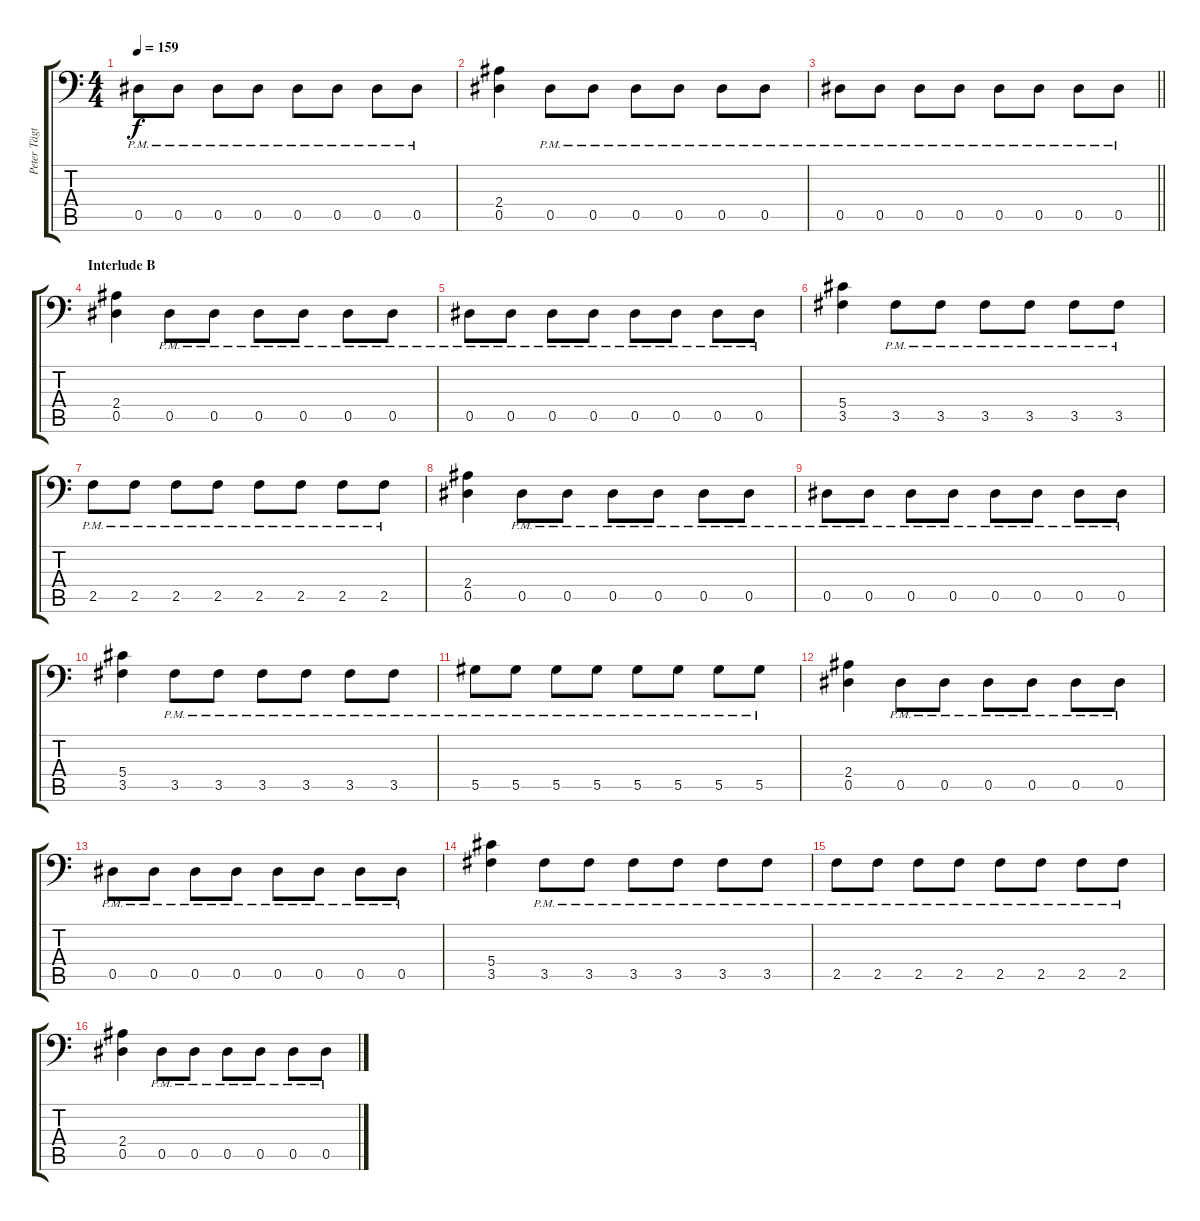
\track ("Peter Tägtgren (Rythm 1)" "Peter Tägt") {instrument distortionguitar}
\staff {score tabs}
\tuning (Bb3 F3 Db3 Ab2 Eb2 Bb1) {hide}
\ts (4 4)
\tempo 159
\clef f4
\ks c
0.5{pm}.8{dy f} 0.5{pm}.8 0.5{pm}.8 0.5{pm}.8 0.5{pm}.8 0.5{pm}.8 0.5{pm}.8 0.5{pm}.8 |
(2.4 0.5).4 0.5{pm}.8 0.5{pm}.8 0.5{pm}.8 0.5{pm}.8 0.5{pm}.8 0.5{pm}.8 |
\barLineRight lightlight
0.5{pm}.8 0.5{pm}.8 0.5{pm}.8 0.5{pm}.8 0.5{pm}.8 0.5{pm}.8 0.5{pm}.8 0.5{pm}.8 |
\section ("" "Interlude B")
(2.4 0.5).4 0.5{pm}.8 0.5{pm}.8 0.5{pm}.8 0.5{pm}.8 0.5{pm}.8 0.5{pm}.8 |
0.5{pm}.8 0.5{pm}.8 0.5{pm}.8 0.5{pm}.8 0.5{pm}.8 0.5{pm}.8 0.5{pm}.8 0.5{pm}.8 |
(5.4 3.5).4 3.5{pm}.8 3.5{pm}.8 3.5{pm}.8 3.5{pm}.8 3.5{pm}.8 3.5{pm}.8 |
2.5{pm}.8 2.5{pm}.8 2.5{pm}.8 2.5{pm}.8 2.5{pm}.8 2.5{pm}.8 2.5{pm}.8 2.5{pm}.8 |
(2.4 0.5).4 0.5{pm}.8 0.5{pm}.8 0.5{pm}.8 0.5{pm}.8 0.5{pm}.8 0.5{pm}.8 |
0.5{pm}.8 0.5{pm}.8 0.5{pm}.8 0.5{pm}.8 0.5{pm}.8 0.5{pm}.8 0.5{pm}.8 0.5{pm}.8 |
(5.4 3.5).4 3.5{pm}.8 3.5{pm}.8 3.5{pm}.8 3.5{pm}.8 3.5{pm}.8 3.5{pm}.8 |
5.5{pm}.8 5.5{pm}.8 5.5{pm}.8 5.5{pm}.8 5.5{pm}.8 5.5{pm}.8 5.5{pm}.8 5.5{pm}.8 |
(2.4 0.5).4 0.5{pm}.8 0.5{pm}.8 0.5{pm}.8 0.5{pm}.8 0.5{pm}.8 0.5{pm}.8 |
0.5{pm}.8 0.5{pm}.8 0.5{pm}.8 0.5{pm}.8 0.5{pm}.8 0.5{pm}.8 0.5{pm}.8 0.5{pm}.8 |
(5.4 3.5).4 3.5{pm}.8 3.5{pm}.8 3.5{pm}.8 3.5{pm}.8 3.5{pm}.8 3.5{pm}.8 |
2.5{pm}.8 2.5{pm}.8 2.5{pm}.8 2.5{pm}.8 2.5{pm}.8 2.5{pm}.8 2.5{pm}.8 2.5{pm}.8 |
(2.4 0.5).4 0.5{pm}.8 0.5{pm}.8 0.5{pm}.8 0.5{pm}.8 0.5{pm}.8 0.5{pm}.8
